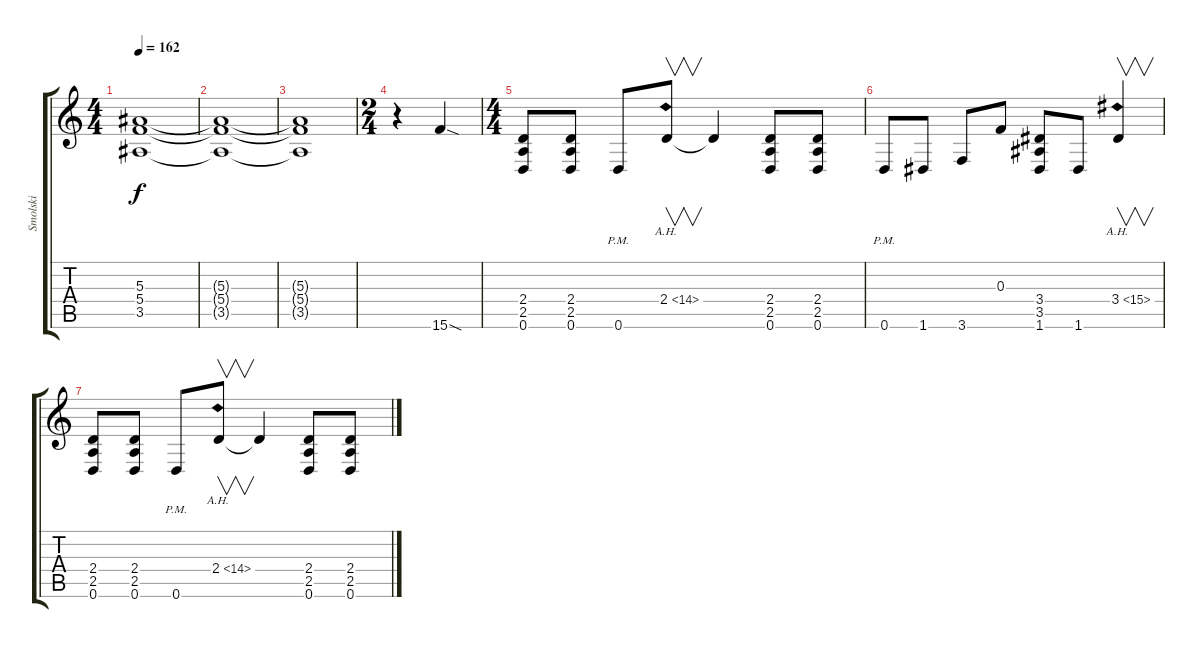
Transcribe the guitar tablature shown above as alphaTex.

\track ("Smolski" "Smolski") {instrument distortionguitar}
\staff {score tabs}
\tuning (D4 A3 F3 C3 G2 D2) {hide}
\ts (4 4)
\tempo 162
\clef g2
\ks c
(5.3 5.4 3.5).1{dy f} |
(5.3{t} 5.4{t} 3.5{t}).1 |
(5.3{t} 5.4{t} 3.5{t}).1 |
\ts (2 4)
r.4 15.6{sod}.4 |
\ts (4 4)
(2.4 2.5 0.6).8 (2.4 2.5 0.6).8 0.6{pm}.8 2.4{ah 12}.8{v} 2.4{t}.4 (2.4 2.5 0.6).8 (2.4 2.5 0.6).8 |
0.6{pm}.8 1.6.8 3.6.8 0.3.8 (3.4 3.5 1.6).8 1.6.8 3.4{ah 12}.4{v} |
(2.4 2.5 0.6).8 (2.4 2.5 0.6).8 0.6{pm}.8 2.4{ah 12}.8{v} 2.4{t}.4 (2.4 2.5 0.6).8 (2.4 2.5 0.6).8
